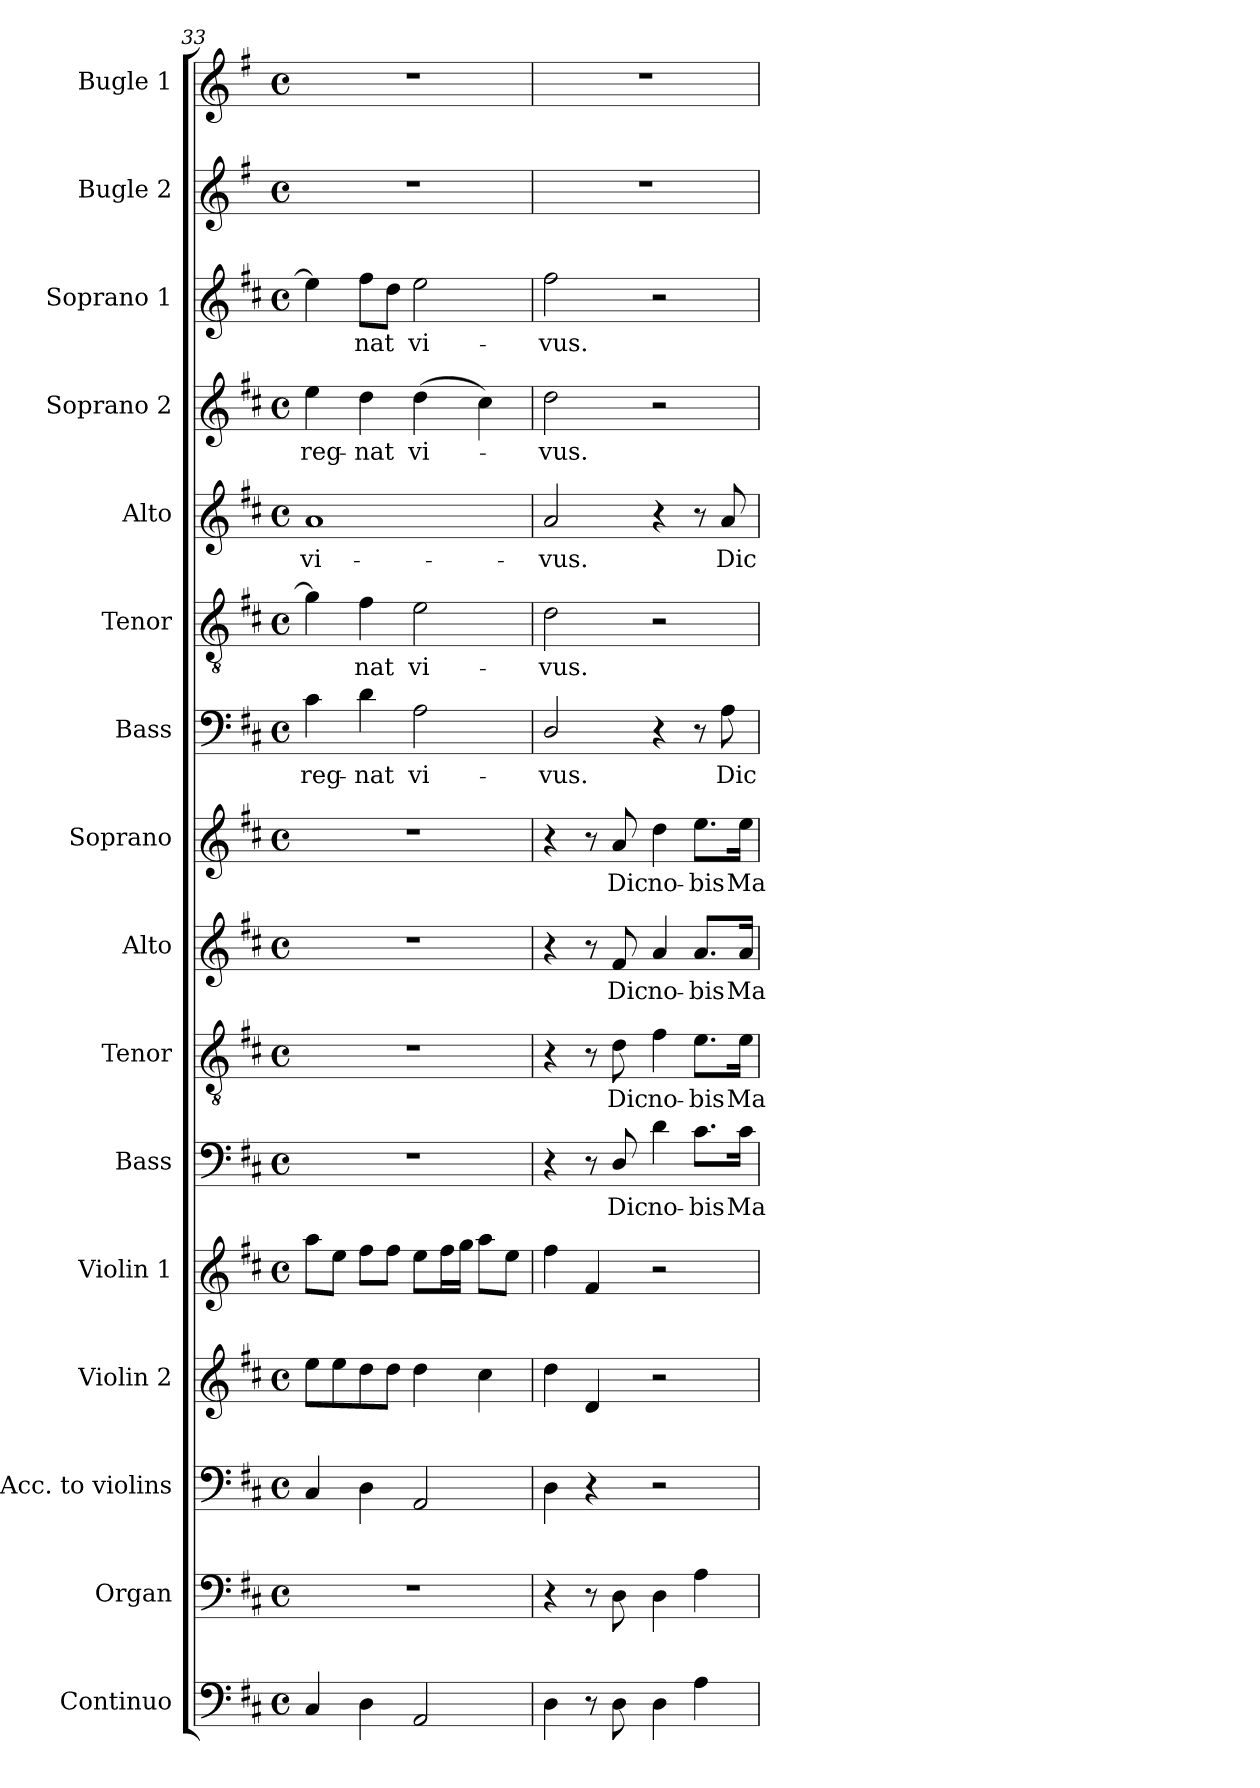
**kern	**kern	**kern	**kern	**kern	**kern	**text	**kern	**text	**kern	**text	**kern	**text	**kern	**text	**kern	**text	**kern	**text	**kern	**text	**kern	**text	**kern	**kern
*part16	*part15	*part14	*part13	*part12	*part11	*part11	*part10	*part10	*part9	*part9	*part8	*part8	*part7	*part7	*part6	*part6	*part5	*part5	*part4	*part4	*part3	*part3	*part2	*part1
*staff16	*staff15	*staff14	*staff13	*staff12	*staff11	*staff11	*staff10	*staff10	*staff9	*staff9	*staff8	*staff8	*staff7	*staff7	*staff6	*staff6	*staff5	*staff5	*staff4	*staff4	*staff3	*staff3	*staff2	*staff1
*I"Continuo	*I"Organ	*I"Acc. to violins	*I"Violin 2	*I"Violin 1	*I"Bass	*	*I"Tenor	*	*I"Alto	*	*I"Soprano	*	*I"Bass	*	*I"Tenor	*	*I"Alto	*	*I"Soprano 2	*	*I"Soprano 1	*	*I"Bugle  2	*I"Bugle 1
*I'Cont.	*I'Org.	*	*I'Vln. 2	*I'Vln. 1	*I'B.	*	*I'T.	*	*I'A.	*	*I'S.	*	*I'B.	*	*I'T.	*	*I'A.	*	*I'S2.	*	*I'S1.	*	*I'Bug 2	*I'Bug. 1
*clefF4	*clefF4	*clefF4	*clefG2	*clefG2	*clefF4	*	*clefGv2	*	*clefG2	*	*clefG2	*	*clefF4	*	*clefGv2	*	*clefG2	*	*clefG2	*	*clefG2	*	*clefG2	*clefG2
*	*	*	*	*	*	*	*ITrd7c12	*	*	*	*	*	*	*	*ITrd7c12	*	*	*	*	*	*	*	*ITrd3c5	*ITrd3c5
*k[f#c#]	*k[f#c#]	*k[f#c#]	*k[f#c#]	*k[f#c#]	*k[f#c#]	*	*k[f#c#]	*	*k[f#c#]	*	*k[f#c#]	*	*k[f#c#]	*	*k[f#c#]	*	*k[f#c#]	*	*k[f#c#]	*	*k[f#c#]	*	*k[f#c#]	*k[f#c#]
*D:	*D:	*D:	*D:	*D:	*D:	*	*D:	*	*D:	*	*D:	*	*D:	*	*D:	*	*D:	*	*D:	*	*D:	*	*D:	*D:
*M4/4	*M4/4	*M4/4	*M4/4	*M4/4	*M4/4	*	*M4/4	*	*M4/4	*	*M4/4	*	*M4/4	*	*M4/4	*	*M4/4	*	*M4/4	*	*M4/4	*	*M4/4	*M4/4
*met(c)	*met(c)	*met(c)	*met(c)	*met(c)	*met(c)	*	*met(c)	*	*met(c)	*	*met(c)	*	*met(c)	*	*met(c)	*	*met(c)	*	*met(c)	*	*met(c)	*	*met(c)	*met(c)
=33	=33	=33	=33	=33	=33	=33	=33	=33	=33	=33	=33	=33	=33	=33	=33	=33	=33	=33	=33	=33	=33	=33	=33	=33
!	!	!	!	!	!	!	!	!	!	!	!	!	!	!LO:LY:b:color=#000000	!	!	!	!	!	!	!	!	!	!
!	!	!	!	!	!	!	!	!	!	!	!	!	!	!	!	!	!	!LO:LY:b:color=#000000	!	!	!	!	!	!
!	!	!	!	!	!	!	!	!	!	!	!	!	!	!	!	!	!	!	!	!LO:LY:b:color=#000000	!	!	!	!
4C#i/	1r	4C#i/	8eei\L	8aai\L	1r	.	1r	.	1r	.	1r	.	4c#i\	reg-	4Gi\]	.	1ai	vi-	4eei\	reg-	4eei\]	.	1r	1r
.	.	.	8eei\	8eei\J	.	.	.	.	.	.	.	.	.	.	.	.	.	.	.	.	.	.	.	.
!	!	!	!	!	!	!	!	!	!	!	!	!	!	!LO:LY:b:color=#000000	!	!	!	!	!	!	!	!	!	!
!	!	!	!	!	!	!	!	!	!	!	!	!	!	!	!	!LO:LY:b:color=#000000	!	!	!	!	!	!	!	!
!	!	!	!	!	!	!	!	!	!	!	!	!	!	!	!	!	!	!	!	!LO:LY:b:color=#000000	!	!	!	!
!	!	!	!	!	!	!	!	!	!	!	!	!	!	!	!	!	!	!	!	!	!	!LO:LY:b:color=#000000	!	!
4Di\	.	4Di\	8ddi\	8ff#i\L	.	.	.	.	.	.	.	.	4di\	-nat	4F#i\	-nat	.	.	4ddi\	-nat	8ff#i\L	-nat	.	.
.	.	.	8ddi\J	8ff#i\J	.	.	.	.	.	.	.	.	.	.	.	.	.	.	.	.	8ddi\J	.	.	.
!	!	!	!	!	!	!	!	!	!	!	!	!	!	!LO:LY:b:color=#000000	!	!	!	!	!	!	!	!	!	!
!	!	!	!	!	!	!	!	!	!	!	!	!	!	!	!	!LO:LY:b:color=#000000	!	!	!	!	!	!	!	!
!	!	!	!	!	!	!	!	!	!	!	!	!	!	!	!	!	!	!	!	!LO:LY:b:color=#000000	!	!	!	!
!	!	!	!	!	!	!	!	!	!	!	!	!	!	!	!	!	!	!	!	!	!	!LO:LY:b:color=#000000	!	!
2AAi/	.	2AAi/	4ddi\	8eei\L	.	.	.	.	.	.	.	.	2Ai\	vi-	2Ei\	vi-	.	.	(4ddi\	vi-	2eei\	vi-	.	.
.	.	.	.	16ff#i\L	.	.	.	.	.	.	.	.	.	.	.	.	.	.	.	.	.	.	.	.
.	.	.	.	16ggi\JJ	.	.	.	.	.	.	.	.	.	.	.	.	.	.	.	.	.	.	.	.
.	.	.	4cc#i\	8aai\L	.	.	.	.	.	.	.	.	.	.	.	.	.	.	4cc#i\)	.	.	.	.	.
.	.	.	.	8eei\J	.	.	.	.	.	.	.	.	.	.	.	.	.	.	.	.	.	.	.	.
!!LO:PB:g=z
=34	=34	=34	=34	=34	=34	=34	=34	=34	=34	=34	=34	=34	=34	=34	=34	=34	=34	=34	=34	=34	=34	=34	=34	=34
!	!	!	!	!	!	!	!	!	!	!	!	!	!	!LO:LY:b:color=#000000	!	!	!	!	!	!	!	!	!	!
!	!	!	!	!	!	!	!	!	!	!	!	!	!	!	!	!LO:LY:b:color=#000000	!	!	!	!	!	!	!	!
!	!	!	!	!	!	!	!	!	!	!	!	!	!	!	!	!	!	!LO:LY:b:color=#000000	!	!	!	!	!	!
!	!	!	!	!	!	!	!	!	!	!	!	!	!	!	!	!	!	!	!	!LO:LY:b:color=#000000	!	!	!	!
!	!	!	!	!	!	!	!	!	!	!	!	!	!	!	!	!	!	!	!	!	!	!LO:LY:b:color=#000000	!	!
4Di\	4r	4Di\	4ddi\	4ff#i\	4r	.	4r	.	4r	.	4r	.	2Di/	-vus.	2Di\	-vus.	2ai/	-vus.	2ddi\	-vus.	2ff#i\	-vus.	1r	1r
8r	8r	4r	4di/	4f#i/	8r	.	8r	.	8r	.	8r	.	.	.	.	.	.	.	.	.	.	.	.	.
!	!	!	!	!	!	!LO:LY:b:color=#000000	!	!	!	!	!	!	!	!	!	!	!	!	!	!	!	!	!	!
!	!	!	!	!	!	!	!	!LO:LY:b:color=#000000	!	!	!	!	!	!	!	!	!	!	!	!	!	!	!	!
!	!	!	!	!	!	!	!	!	!	!LO:LY:b:color=#000000	!	!	!	!	!	!	!	!	!	!	!	!	!	!
!	!	!	!	!	!	!	!	!	!	!	!	!LO:LY:b:color=#000000	!	!	!	!	!	!	!	!	!	!	!	!
8Di\	8Di\	.	.	.	8Di/	Dic	8Di\	Dic	8f#i/	Dic	8ai/	Dic	.	.	.	.	.	.	.	.	.	.	.	.
!	!	!	!	!	!	!LO:LY:b:color=#000000	!	!	!	!	!	!	!	!	!	!	!	!	!	!	!	!	!	!
!	!	!	!	!	!	!	!	!LO:LY:b:color=#000000	!	!	!	!	!	!	!	!	!	!	!	!	!	!	!	!
!	!	!	!	!	!	!	!	!	!	!LO:LY:b:color=#000000	!	!	!	!	!	!	!	!	!	!	!	!	!	!
!	!	!	!	!	!	!	!	!	!	!	!	!LO:LY:b:color=#000000	!	!	!	!	!	!	!	!	!	!	!	!
4Di\	4Di\	2r	2r	2r	4di\	no-	4F#i\	no-	4ai/	no-	4ddi\	no-	4r	.	2r	.	4r	.	2r	.	2r	.	.	.
!	!	!	!	!	!	!LO:LY:b:color=#000000	!	!	!	!	!	!	!	!	!	!	!	!	!	!	!	!	!	!
!	!	!	!	!	!	!	!	!LO:LY:b:color=#000000	!	!	!	!	!	!	!	!	!	!	!	!	!	!	!	!
!	!	!	!	!	!	!	!	!	!	!LO:LY:b:color=#000000	!	!	!	!	!	!	!	!	!	!	!	!	!	!
!	!	!	!	!	!	!	!	!	!	!	!	!LO:LY:b:color=#000000	!	!	!	!	!	!	!	!	!	!	!	!
4Ai\	4Ai\	.	.	.	8.c#i\L	-bis	8.Ei\L	-bis	8.ai/L	-bis	8.eei\L	-bis	8r	.	.	.	8r	.	.	.	.	.	.	.
!	!	!	!	!	!	!	!	!	!	!	!	!	!	!LO:LY:b:color=#000000	!	!	!	!	!	!	!	!	!	!
!	!	!	!	!	!	!	!	!	!	!	!	!	!	!	!	!	!	!LO:LY:b:color=#000000	!	!	!	!	!	!
.	.	.	.	.	.	.	.	.	.	.	.	.	8Ai\	Dic	.	.	8ai/	Dic	.	.	.	.	.	.
!	!	!	!	!	!	!LO:LY:b:color=#000000	!	!	!	!	!	!	!	!	!	!	!	!	!	!	!	!	!	!
!	!	!	!	!	!	!	!	!LO:LY:b:color=#000000	!	!	!	!	!	!	!	!	!	!	!	!	!	!	!	!
!	!	!	!	!	!	!	!	!	!	!LO:LY:b:color=#000000	!	!	!	!	!	!	!	!	!	!	!	!	!	!
!	!	!	!	!	!	!	!	!	!	!	!	!LO:LY:b:color=#000000	!	!	!	!	!	!	!	!	!	!	!	!
.	.	.	.	.	16c#i\Jk	Ma-	16Ei\Jk	Ma-	16ai/Jk	Ma-	16eei\Jk	Ma-	.	.	.	.	.	.	.	.	.	.	.	.
=	=	=	=	=	=	=	=	=	=	=	=	=	=	=	=	=	=	=	=	=	=	=	=	=
*-	*-	*-	*-	*-	*-	*-	*-	*-	*-	*-	*-	*-	*-	*-	*-	*-	*-	*-	*-	*-	*-	*-	*-	*-
